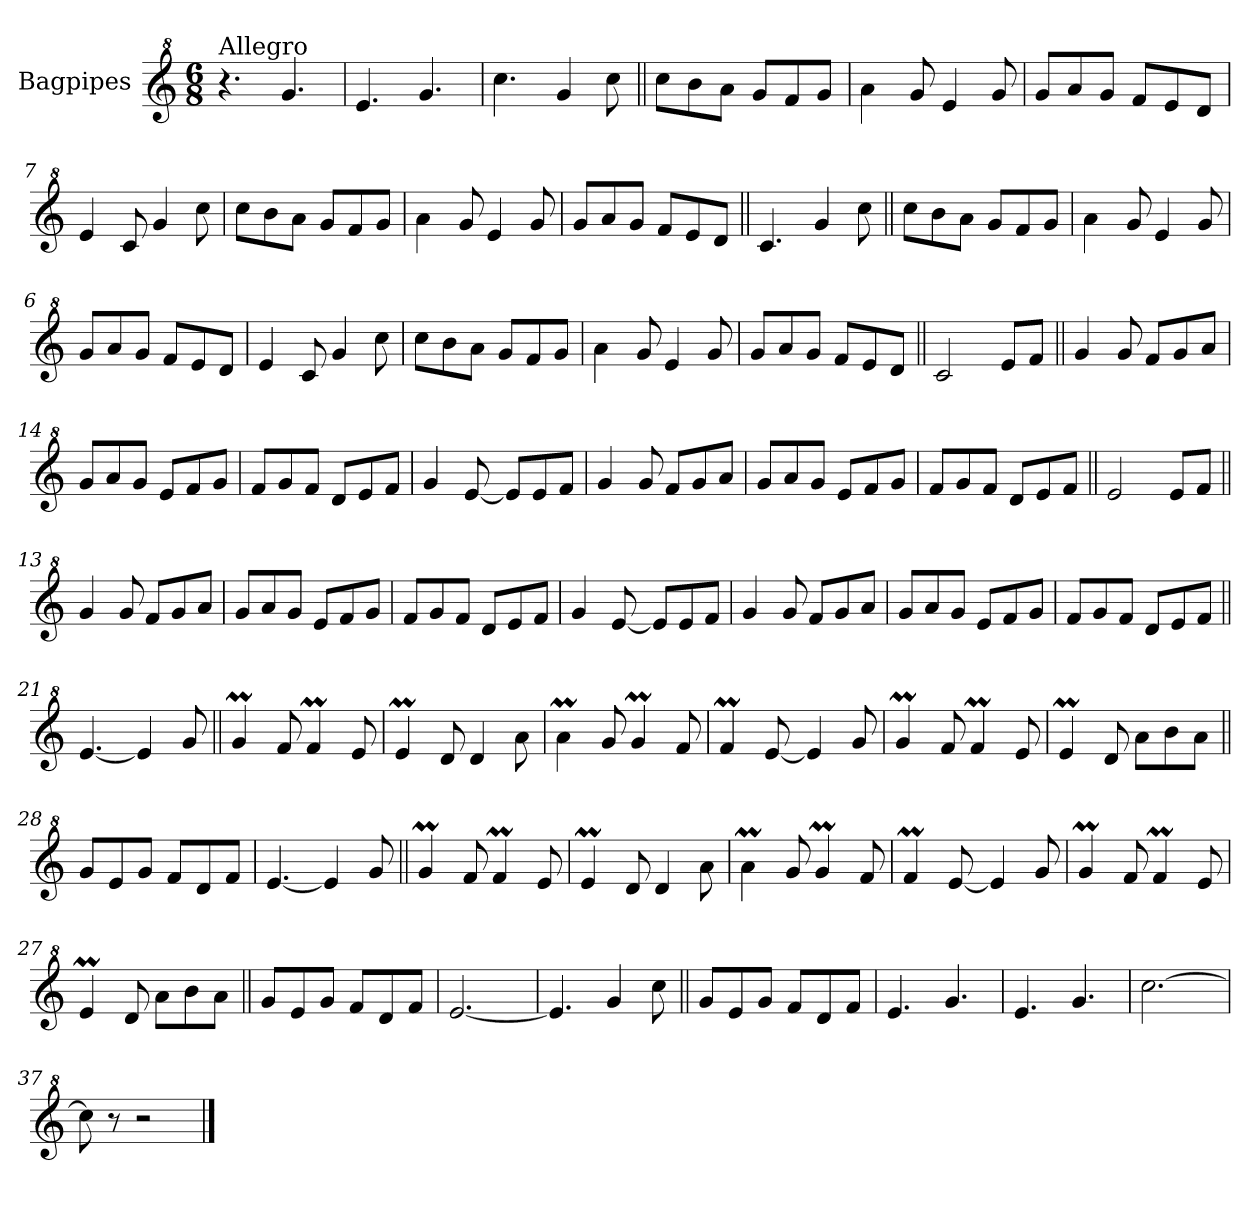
**kern
*part1
*staff1
*I"Bagpipes
*I'Bag
*clefG^2
*k[]
*C:
*M6/8
=1
!LO:TX:a:t=Allegro
4.r
4.gg/
=2
4.ee/
4.gg/
=3
4.ccc\
4gg/
8ccc\
=4||
8ccc\L
8bb\
8aa\J
8gg/L
8ff/
8gg/J
=5
4aa\
8gg/
4ee/
8gg/
=6
8gg/L
8aa/
8gg/J
8ff/L
8ee/
8dd/J
=7
4ee/
8cc/
4gg/
8ccc\
=8
8ccc\L
8bb\
8aa\J
8gg/L
8ff/
8gg/J
=9
4aa\
8gg/
4ee/
8gg/
!!LO:LB:g=z
=10
8gg/L
8aa/
8gg/J
8ff/L
8ee/
8dd/J
=11||
4.cc/
4gg/
8ccc\
=4||
8ccc\L
8bb\
8aa\J
8gg/L
8ff/
8gg/J
=5
4aa\
8gg/
4ee/
8gg/
=6
8gg/L
8aa/
8gg/J
8ff/L
8ee/
8dd/J
=7
4ee/
8cc/
4gg/
8ccc\
=8
8ccc\L
8bb\
8aa\J
8gg/L
8ff/
8gg/J
=9
4aa\
8gg/
4ee/
8gg/
!!LO:LB:g=z
=10
8gg/L
8aa/
8gg/J
8ff/L
8ee/
8dd/J
=12||
2cc/
8ee/L
8ff/J
=13||
4gg/
8gg/
8ff/L
8gg/
8aa/J
=14
8gg/L
8aa/
8gg/J
8ee/L
8ff/
8gg/J
=15
8ff/L
8gg/
8ff/J
8dd/L
8ee/
8ff/J
=16
4gg/
[8ee/
8ee/L]
8ee/
8ff/J
=17
4gg/
8gg/
8ff/L
8gg/
8aa/J
!!LO:LB:g=z
=18
8gg/L
8aa/
8gg/J
8ee/L
8ff/
8gg/J
=19
8ff/L
8gg/
8ff/J
8dd/L
8ee/
8ff/J
=20||
2ee/
8ee/L
8ff/J
=13||
4gg/
8gg/
8ff/L
8gg/
8aa/J
=14
8gg/L
8aa/
8gg/J
8ee/L
8ff/
8gg/J
=15
8ff/L
8gg/
8ff/J
8dd/L
8ee/
8ff/J
=16
4gg/
[8ee/
8ee/L]
8ee/
8ff/J
=17
4gg/
8gg/
8ff/L
8gg/
8aa/J
!!LO:LB:g=z
=18
8gg/L
8aa/
8gg/J
8ee/L
8ff/
8gg/J
=19
8ff/L
8gg/
8ff/J
8dd/L
8ee/
8ff/J
=21||
[4.ee/
4ee/]
8gg/
=22||
4ggM/
8ff/
4ffM/
8ee/
=23
4eem/
8dd/
4dd/
8aa\
=24
4aaM\
8gg/
4ggM/
8ff/
=25
4ffM/
[8ee/
4ee/]
8gg/
!!LO:LB:g=z
=26
4ggM/
8ff/
4ffM/
8ee/
=27
4eem/
8dd/
8aa\L
8bb\
8aa\J
=28||
8gg/L
8ee/
8gg/J
8ff/L
8dd/
8ff/J
=29
[4.ee/
4ee/]
8gg/
=22||
4ggM/
8ff/
4ffM/
8ee/
=23
4eem/
8dd/
4dd/
8aa\
=24
4aaM\
8gg/
4ggM/
8ff/
=25
4ffM/
[8ee/
4ee/]
8gg/
!!LO:LB:g=z
=26
4ggM/
8ff/
4ffM/
8ee/
=27
4eem/
8dd/
8aa\L
8bb\
8aa\J
=30||
8gg/L
8ee/
8gg/J
8ff/L
8dd/
8ff/J
=31
[2.ee/
=32
4.ee/]
4gg/
8ccc\
=33||
8gg/L
8ee/
8gg/J
8ff/L
8dd/
8ff/J
=34
4.ee/
4.gg/
!!LO:LB:g=z
=35
4.ee/
4.gg/
=36
[2.ccc\
=37
8ccc\]
8r
2r
==
*-
